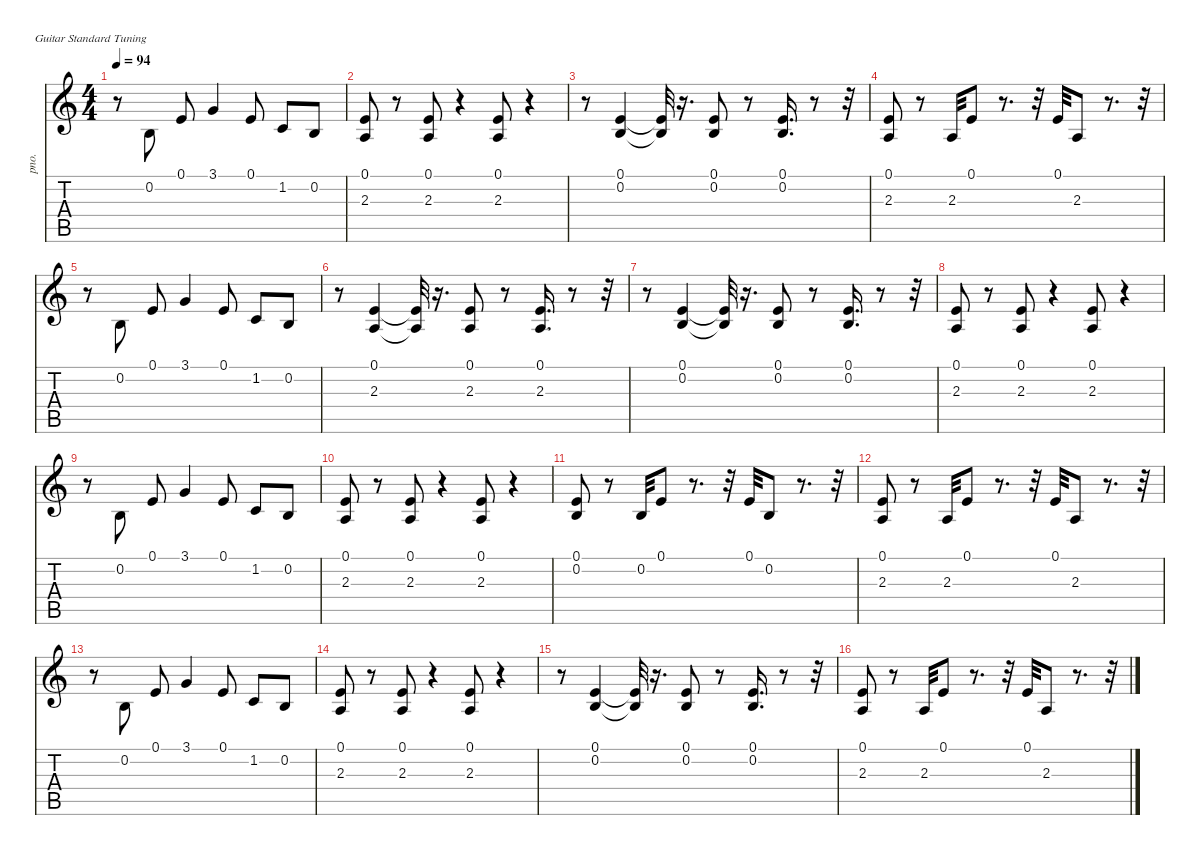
\defaultSystemsLayout 4
\hideDynamics
\bracketExtendMode nobrackets
\otherSystemsTrackNameOrientation horizontal
\track ("Bright Acoustic Piano" "pno.") {instrument brightacousticpiano}
\staff {score tabs}
\tuning (E4 B3 G3 D3 A2 E2)
\ts (4 4)
\tempo 94
\clef g2
\ks c
r.8{dy mf beam Down} 0.2.8{dy mp beam Up} 0.1.8{beam Up} 3.1.4{dy mf beam Up} 0.1.8{dy mp beam Up} 1.2.8{dy mf beam Up} 0.2.8{dy mp beam Up} |
(0.1 2.3).8{dy mf beam Up} r.8{beam Up} (0.1 2.3).8{beam Up} r.4{beam Up} (0.1 2.3).8{beam Up} r.4{beam Up} |
r.8{beam Down} (0.1 0.2).4{beam Up} (0.1{t} 0.2{t}).32{dy f beam Up} r.16{d beam Up} (0.1 0.2).8{dy mf beam Up} r.8{beam Up} (0.1 0.2).16{d beam Up} r.8{beam Up} r.32{beam Up} |
(0.1 2.3).8{beam Up} r.8{beam Up} 2.3.32{beam Up} 0.1.8{dy f beam Up} r.8{d beam Up} r.32{beam Up} 0.1.32{beam Up} 2.3.8{dy mp beam Up} r.8{d beam Up} r.32{beam Up} |
r.8{beam Down} 0.2.8{beam Up} 0.1.8{beam Up} 3.1.4{dy mf beam Up} 0.1.8{dy mp beam Up} 1.2.8{dy mf beam Up} 0.2.8{dy mp beam Up} |
r.8{beam Down} (0.1 2.3).4{dy mf beam Up} (0.1{t} 2.3{t}).32{dy f beam Up} r.16{d beam Up} (0.1 2.3).8{dy mf beam Up} r.8{beam Up} (0.1 2.3).16{d beam Up} r.8{beam Up} r.32{beam Up} |
r.8{beam Down} (0.1 0.2).4{beam Up} (0.1{t} 0.2{t}).32{dy f beam Up} r.16{d beam Up} (0.1 0.2).8{dy mf beam Up} r.8{beam Up} (0.1 0.2).16{d beam Up} r.8{beam Up} r.32{beam Up} |
(0.1 2.3).8{beam Up} r.8{beam Up} (0.1 2.3).8{beam Up} r.4{beam Up} (0.1 2.3).8{beam Up} r.4{beam Up} |
r.8{beam Down} 0.2.8{dy mp beam Up} 0.1.8{beam Up} 3.1.4{dy mf beam Up} 0.1.8{dy mp beam Up} 1.2.8{dy mf beam Up} 0.2.8{dy mp beam Up} |
(0.1 2.3).8{dy mf beam Up} r.8{beam Up} (0.1 2.3).8{beam Up} r.4{beam Up} (0.1 2.3).8{beam Up} r.4{beam Up} |
(0.1 0.2).8{beam Up} r.8{beam Up} 0.2.32{beam Up} 0.1.8{dy f beam Up} r.8{d beam Up} r.32{beam Up} 0.1.32{beam Up} 0.2.8{dy mp beam Up} r.8{d beam Up} r.32{beam Up} |
(0.1 2.3).8{dy mf beam Up} r.8{beam Up} 2.3.32{beam Up} 0.1.8{dy f beam Up} r.8{d beam Up} r.32{beam Up} 0.1.32{beam Up} 2.3.8{dy mp beam Up} r.8{d beam Up} r.32{beam Up} |
r.8{beam Down} 0.2.8{beam Up} 0.1.8{beam Up} 3.1.4{dy mf beam Up} 0.1.8{dy mp beam Up} 1.2.8{dy mf beam Up} 0.2.8{dy mp beam Up} |
(0.1 2.3).8{dy mf beam Up} r.8{beam Up} (0.1 2.3).8{beam Up} r.4{beam Up} (0.1 2.3).8{beam Up} r.4{beam Up} |
r.8{beam Down} (0.1 0.2).4{beam Up} (0.1{t} 0.2{t}).32{dy f beam Up} r.16{d beam Up} (0.1 0.2).8{dy mf beam Up} r.8{beam Up} (0.1 0.2).16{d beam Up} r.8{beam Up} r.32{beam Up} |
(0.1 2.3).8{beam Up} r.8{beam Up} 2.3.32{beam Up} 0.1.8{dy f beam Up} r.8{d beam Up} r.32{beam Up} 0.1.32{beam Up} 2.3.8{dy mp beam Up} r.8{d beam Up} r.32{beam Up}
